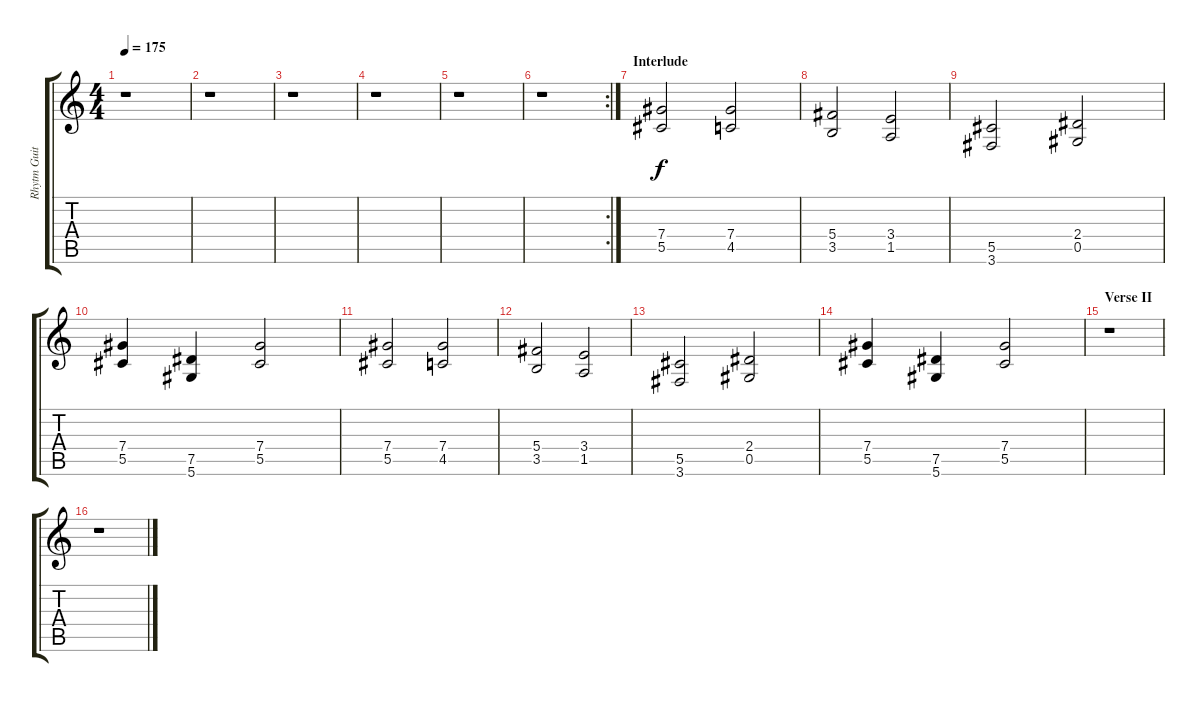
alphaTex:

\track ("Rhytm Guitar" "Rhytm Guit") {instrument distortionguitar}
\staff {score tabs}
\tuning (Eb4 Bb3 Gb3 Db3 Ab2 Eb2) {hide}
\ts (4 4)
\tempo 175
\clef g2
\ks c
r.1{dy f} |
r.1 |
r.1 |
r.1 |
r.1 |
\rc 2
r.1 |
\section ("" "Interlude")
(7.4 5.5).2 (7.4 4.5).2 |
(5.4 3.5).2 (3.4 1.5).2 |
(5.5 3.6).2 (2.4 0.5).2 |
(7.4 5.5).4 (7.5 5.6).4 (7.4 5.5).2 |
(7.4 5.5).2 (7.4 4.5).2 |
(5.4 3.5).2 (3.4 1.5).2 |
(5.5 3.6).2 (2.4 0.5).2 |
(7.4 5.5).4 (7.5 5.6).4 (7.4 5.5).2 |
\section ("" "Verse II")
r.1 |
r.1
